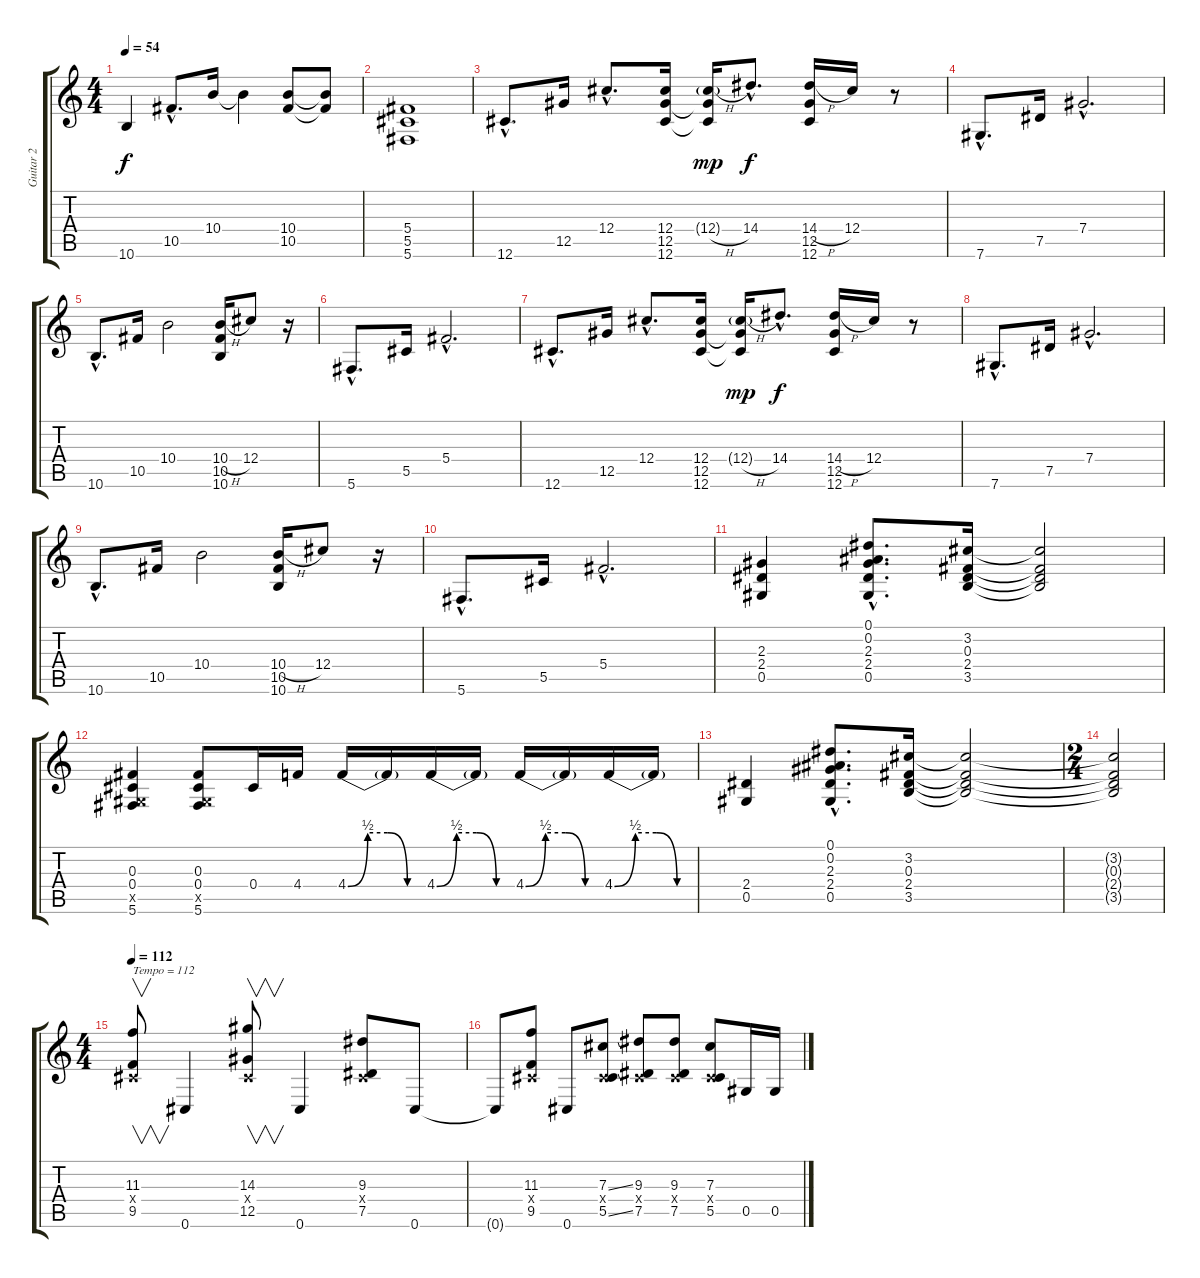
\track ("Guitar 2" "Guitar 2") {instrument overdrivenguitar}
\staff {score tabs}
\tuning (Eb4 Bb3 Gb3 Db3 Ab2 Db2) {hide}
\ts (4 4)
\tempo 54
\clef g2
\ks c
10.6.4{dy f} 10.5{hac}.8{d} 10.4.16 10.4{t}.4 (10.4 10.5).8 (10.4{t} 10.5{t}).8 |
(5.4 5.5 5.6).1 |
12.6{hac}.8{d} 12.5.16 12.4{hac}.8{d} (12.4 12.5 12.6).16 (12.4{h g} 12.5{t} 12.6{t}).16{dy mp} 14.4{hac}.8{d dy f} (14.4{h} 12.5 12.6).16 12.4.16 r.8 |
7.6{hac}.8{d} 7.5.16 7.4{hac}.2{d} |
10.6{hac}.8{d} 10.5.16 10.4.2 (10.4{h} 10.5 10.6).16 12.4.8 r.16 |
5.6{hac}.8{d} 5.5.16 5.4{hac}.2{d} |
12.6{hac}.8{d} 12.5.16 12.4{hac}.8{d} (12.4 12.5 12.6).16 (12.4{h g} 12.5{t} 12.6{t}).16{dy mp} 14.4{hac}.8{d dy f} (14.4{h} 12.5 12.6).16 12.4.16 r.8 |
7.6{hac}.8{d} 7.5.16 7.4{hac}.2{d} |
10.6{hac}.8{d} 10.5.16 10.4.2 (10.4{h} 10.5 10.6).16 12.4.8 r.16 |
5.6{hac}.8{d} 5.5.16 5.4{hac}.2{d} |
(2.3 2.4 0.5).4 (0.1{hac} 0.2{hac} 2.3{hac} 2.4{hac} 0.5{hac}).8{d} (3.2 0.3 2.4 3.5).16 (3.2{t} 0.3{t} 2.4{t} 3.5{t}).2 |
(0.3 0.4 0.5{x} 5.6).4 (0.3 0.4 0.5{x} 5.6).8 0.4.16 4.4.16 4.4{be (custom 0 0 15 2 30 2 45 0 60 0)}.16 4.4{t}.16 4.4{be (custom 0 0 15 2 30 2 45 0 60 0)}.16 4.4{t}.16 4.4{be (custom 0 0 15 2 30 2 45 0 60 0)}.16 4.4{t}.16 4.4{be (custom 0 0 15 2 30 2 45 0 60 0)}.16 4.4{t}.16 |
(2.4 0.5).4 (0.1{hac} 0.2{hac} 2.3{hac} 2.4{hac} 0.5{hac}).8{d} (3.2 0.3 2.4 3.5).16 (3.2{t} 0.3{t} 2.4{t} 3.5{t}).2 |
\ts (2 4)
(3.2{t} 0.3{t} 2.4{t} 3.5{t}).2 |
\ts (4 4)
\tempo 112
(11.3 0.4{x} 9.5).8{v txt "Tempo = 112"} 0.6.4 (14.3 0.4{x} 12.5).8{v} 0.6.4 (9.3 0.4{x} 7.5).8 0.6.8 |
0.6{t}.8 (11.3 0.4{x} 9.5).8 0.6.8 (7.3{ss} 0.4{x} 5.5{ss}).8 (9.3 0.4{x} 7.5).8 (9.3 0.4{x} 7.5).8 (7.3 0.4{x} 5.5).8 0.5.16 0.5.16
